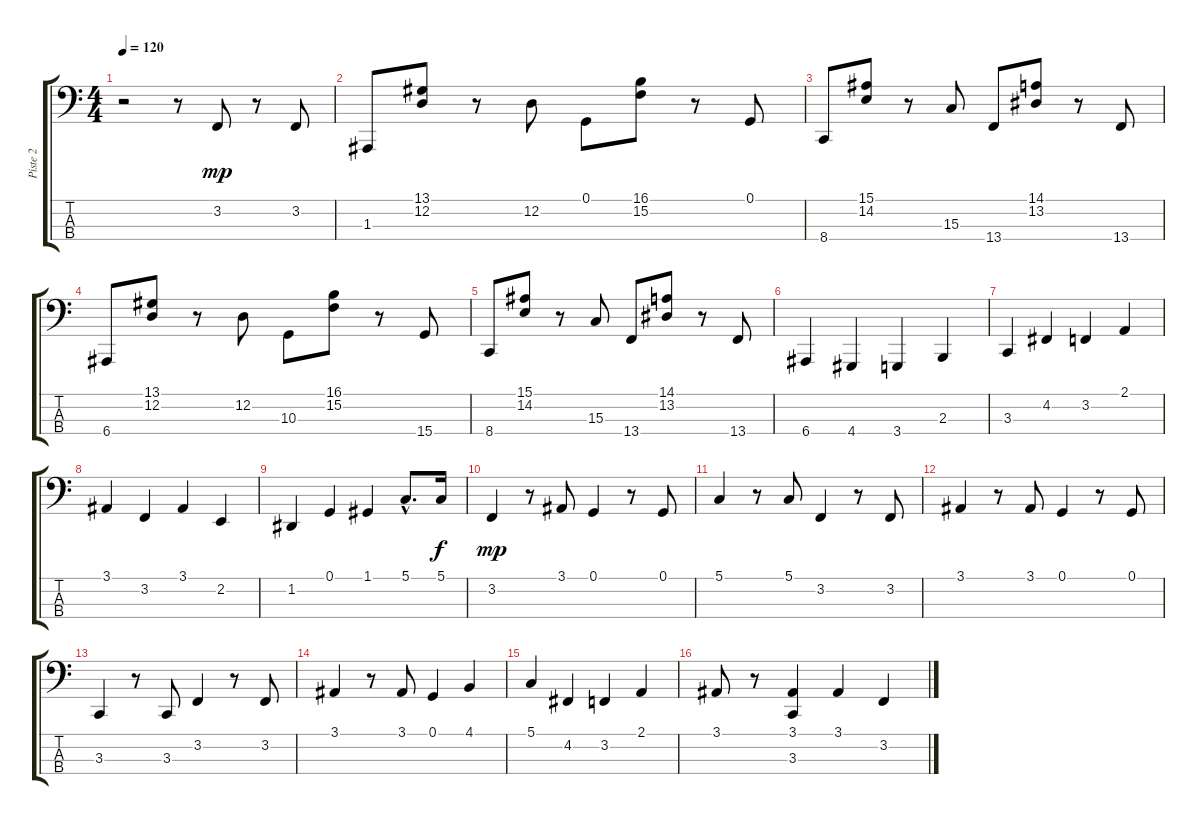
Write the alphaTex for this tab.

\track ("Piste 2" "Piste 2") {instrument acousticgrandpiano}
\staff {score tabs}
\tuning (G2 D2 A1 E1) {hide}
\ts (4 4)
\tempo 120
\clef f4
\ks c
r.2{dy mp instrument acousticgrandpiano} r.8 3.2.8 r.8 3.2.8 |
1.3.8 (13.1 12.2).8 r.8 12.2.8 0.1.8 (16.1 15.2).8 r.8 0.1.8 |
8.4.8 (15.1 14.2).8 r.8 15.3.8 13.4.8 (14.1 13.2).8 r.8 13.4.8 |
6.4.8 (13.1 12.2).8 r.8 12.2.8 10.3.8 (16.1 15.2).8 r.8 15.4.8 |
8.4.8 (15.1 14.2).8 r.8 15.3.8 13.4.8 (14.1 13.2).8 r.8 13.4.8 |
6.4.4 4.4.4 3.4.4 2.3.4 |
3.3.4 4.2.4 3.2.4 2.1.4 |
3.1.4 3.2.4 3.1.4 2.2.4 |
1.2.4 0.1.4 1.1.4 5.1{hac}.8{d} 5.1.16{dy f} |
3.2.4{dy mp} r.8 3.1.8 0.1.4 r.8 0.1.8 |
5.1.4 r.8 5.1.8 3.2.4 r.8 3.2.8 |
3.1.4 r.8 3.1.8 0.1.4 r.8 0.1.8 |
3.3.4 r.8 3.3.8 3.2.4 r.8 3.2.8 |
3.1.4 r.8 3.1.8 0.1.4 4.1.4 |
5.1.4 4.2.4 3.2.4 2.1.4 |
3.1.8 r.8 (3.1 3.3).4 3.1.4 3.2.4
